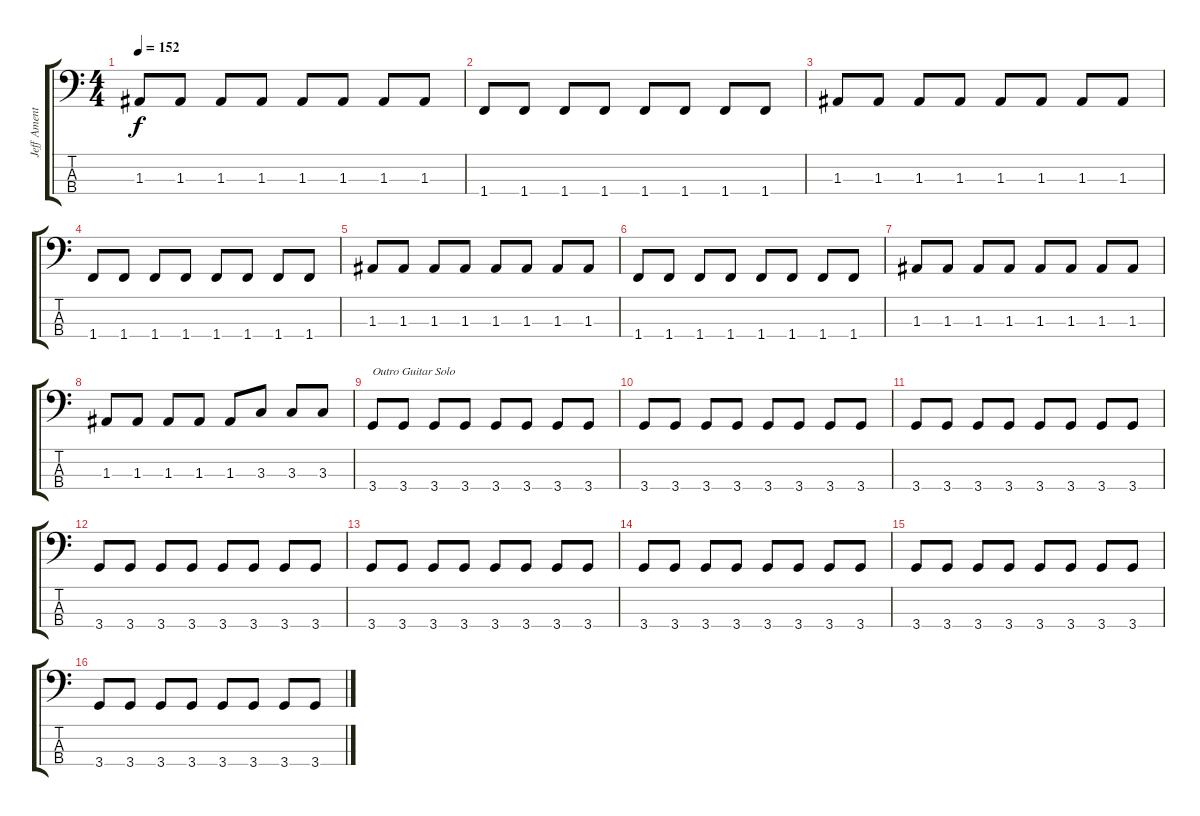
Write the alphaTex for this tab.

\track ("Jeff Ament" "Jeff Ament") {instrument electricbassfinger}
\staff {score tabs}
\tuning (G2 D2 A1 E1) {hide}
\ts (4 4)
\tempo 152
\clef f4
\ks c
1.3.8{dy f} 1.3.8 1.3.8 1.3.8 1.3.8 1.3.8 1.3.8 1.3.8 |
1.4.8 1.4.8 1.4.8 1.4.8 1.4.8 1.4.8 1.4.8 1.4.8 |
1.3.8 1.3.8 1.3.8 1.3.8 1.3.8 1.3.8 1.3.8 1.3.8 |
1.4.8 1.4.8 1.4.8 1.4.8 1.4.8 1.4.8 1.4.8 1.4.8 |
1.3.8 1.3.8 1.3.8 1.3.8 1.3.8 1.3.8 1.3.8 1.3.8 |
1.4.8 1.4.8 1.4.8 1.4.8 1.4.8 1.4.8 1.4.8 1.4.8 |
1.3.8 1.3.8 1.3.8 1.3.8 1.3.8 1.3.8 1.3.8 1.3.8 |
1.3.8 1.3.8 1.3.8 1.3.8 1.3.8 3.3.8 3.3.8 3.3.8 |
3.4.8{txt "Outro Guitar Solo"} 3.4.8 3.4.8 3.4.8 3.4.8 3.4.8 3.4.8 3.4.8 |
3.4.8 3.4.8 3.4.8 3.4.8 3.4.8 3.4.8 3.4.8 3.4.8 |
3.4.8 3.4.8 3.4.8 3.4.8 3.4.8 3.4.8 3.4.8 3.4.8 |
3.4.8 3.4.8 3.4.8 3.4.8 3.4.8 3.4.8 3.4.8 3.4.8 |
3.4.8 3.4.8 3.4.8 3.4.8 3.4.8 3.4.8 3.4.8 3.4.8 |
3.4.8 3.4.8 3.4.8 3.4.8 3.4.8 3.4.8 3.4.8 3.4.8 |
3.4.8 3.4.8 3.4.8 3.4.8 3.4.8 3.4.8 3.4.8 3.4.8 |
3.4.8 3.4.8 3.4.8 3.4.8 3.4.8 3.4.8 3.4.8 3.4.8
